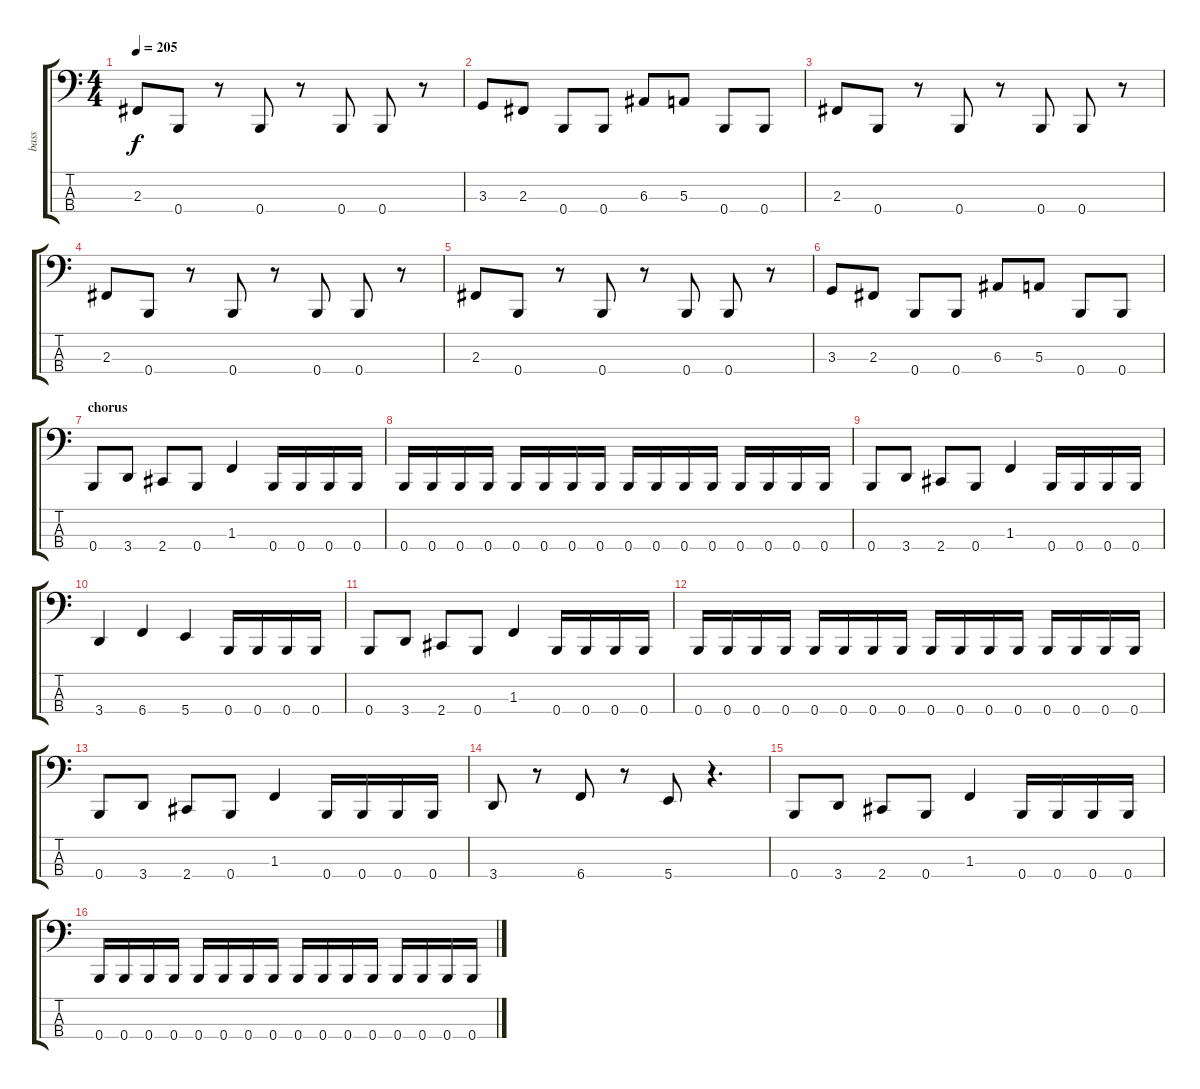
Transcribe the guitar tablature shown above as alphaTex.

\track ("bass" "bass") {instrument electricbasspick}
\staff {score tabs}
\tuning (D2 A1 E1 B0) {hide}
\ts (4 4)
\tempo 205
\clef f4
\ks c
2.3.8{dy f} 0.4.8 r.8 0.4.8 r.8 0.4.8 0.4.8 r.8 |
3.3.8 2.3.8 0.4.8 0.4.8 6.3.8 5.3.8 0.4.8 0.4.8 |
2.3.8 0.4.8 r.8 0.4.8 r.8 0.4.8 0.4.8 r.8 |
2.3.8 0.4.8 r.8 0.4.8 r.8 0.4.8 0.4.8 r.8 |
2.3.8 0.4.8 r.8 0.4.8 r.8 0.4.8 0.4.8 r.8 |
3.3.8 2.3.8 0.4.8 0.4.8 6.3.8 5.3.8 0.4.8 0.4.8 |
\section ("" "chorus")
0.4.8 3.4.8 2.4.8 0.4.8 1.3.4 0.4.16 0.4.16 0.4.16 0.4.16 |
0.4.16 0.4.16 0.4.16 0.4.16 0.4.16 0.4.16 0.4.16 0.4.16 0.4.16 0.4.16 0.4.16 0.4.16 0.4.16 0.4.16 0.4.16 0.4.16 |
0.4.8 3.4.8 2.4.8 0.4.8 1.3.4 0.4.16 0.4.16 0.4.16 0.4.16 |
3.4.4 6.4.4 5.4.4 0.4.16 0.4.16 0.4.16 0.4.16 |
0.4.8 3.4.8 2.4.8 0.4.8 1.3.4 0.4.16 0.4.16 0.4.16 0.4.16 |
0.4.16 0.4.16 0.4.16 0.4.16 0.4.16 0.4.16 0.4.16 0.4.16 0.4.16 0.4.16 0.4.16 0.4.16 0.4.16 0.4.16 0.4.16 0.4.16 |
0.4.8 3.4.8 2.4.8 0.4.8 1.3.4 0.4.16 0.4.16 0.4.16 0.4.16 |
3.4.8 r.8 6.4.8 r.8 5.4.8 r.4{d} |
0.4.8 3.4.8 2.4.8 0.4.8 1.3.4 0.4.16 0.4.16 0.4.16 0.4.16 |
0.4.16 0.4.16 0.4.16 0.4.16 0.4.16 0.4.16 0.4.16 0.4.16 0.4.16 0.4.16 0.4.16 0.4.16 0.4.16 0.4.16 0.4.16 0.4.16
